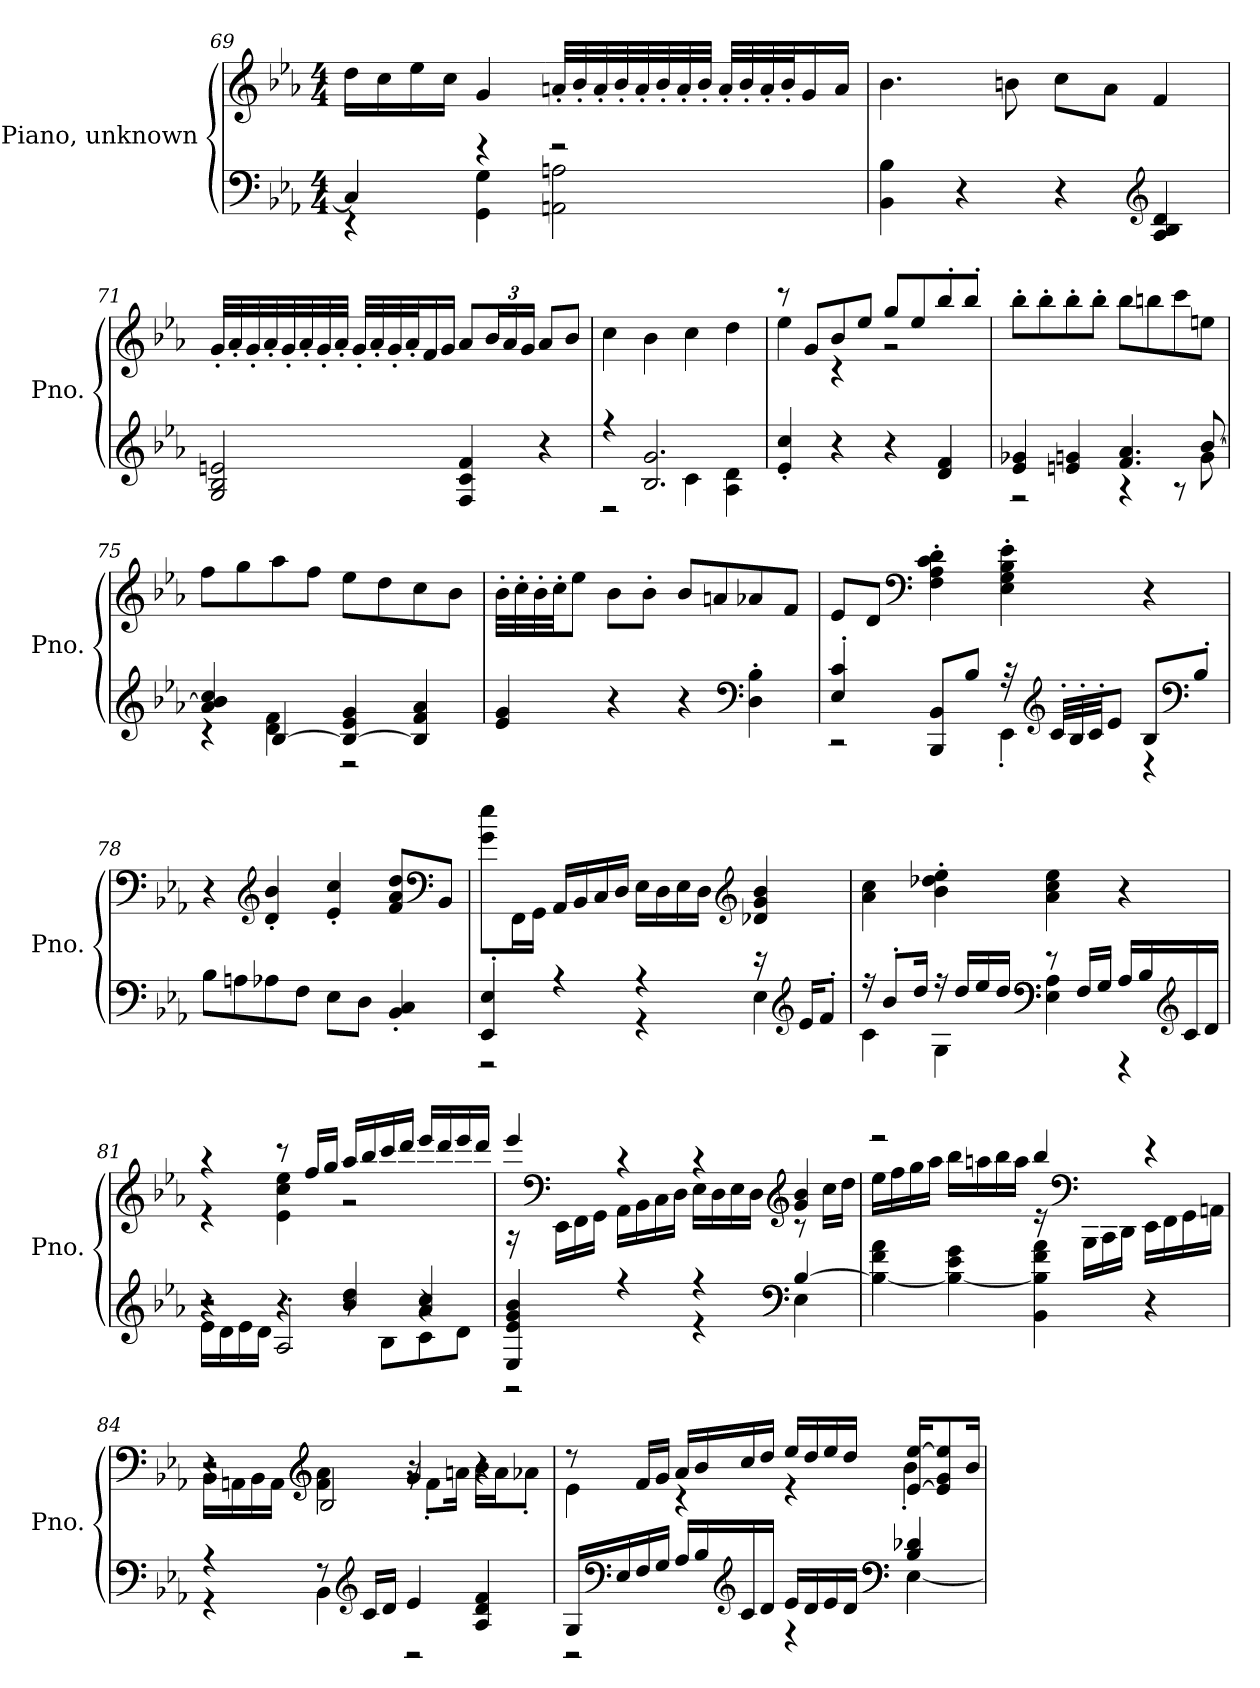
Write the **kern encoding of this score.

**kern	**kern
*part1	*part1
*staff2	*staff1
*I"Piano, unknown	*
*I'Pno.	*
*clefF4	*clefG2
*k[b-e-a-]	*k[b-e-a-]
*M4/4	*M4/4
=69	=69
*^	*
4C/]	4r	16dd\LL
.	.	16cc\
.	.	16ee-\
.	.	16cc\JJ
4r	4GG\ 4G\	4g/
2r	2AAn\ 2An\	32an'/LLL
.	.	32b-'/
.	.	32a'/
.	.	32b-'/
.	.	32a'/
.	.	32b-'/
.	.	32a'/
.	.	32b-'/JJJ
.	.	32a'/LLL
.	.	32b-'/
.	.	32a'/
.	.	32b-'/J
.	.	16g/
.	.	16a/JJ
*v	*v	*
=70	=70
4BB-\ 4B-\	4.b-\
4r	.
.	8bn\
4r	8cc\L
.	8a-\J
*clefG2	*
4A-/ 4B-/ 4d/	4f/
!!LO:LB:g=z
=71	=71
2G/ 2B-/ 2en/	32g'/LLL
.	32a-'/
.	32g'/
.	32a-'/
.	32g'/
.	32a-'/
.	32g'/
.	32a-'/JJJ
.	32g'/LLL
.	32a-'/
.	32g'/
.	32a-'/J
.	16f/
.	16g/JJ
4F/ 4c/ 4f/	8a-/L
*	*Xbrackettup
.	24b-/L
.	24a-/
.	24g/JJ
4r	8a-/L
.	8b-/J
=72	=72
*^	*
4r	2r	4cc\
2.B-/ 2.g/	.	4b-\
.	4c\	4cc\
.	4A-\ 4d\	4dd\
*v	*v	*
=73	=73
*	*^
4e-/' 4cc/'	8r	4ee-\
.	8g/L	.
4r	8b-/	4r
.	8ee-/J	.
4r	8gg/L	2r
.	8ee-/	.
4d/ 4f/	8bb-'/	.
.	8bb-'/J	.
*	*v	*v
!!LO:LB:g=z
=74	=74
*^	*
4e-/ 4g-X/	2r	8bb-'\L
.	.	8bb-'\
4en/ 4gn/	.	8bb-'\
.	.	8bb-'\J
4.f/ 4.a-/	4r	8bb-\L
.	.	8bbn\
.	8r	8ccc\
[8b-/	8g\	8een\J
=75	=75	=75
4a-/ 4b-/] 4cc/	4r	8ff\L
.	.	8gg\
[4B-/	4d\ 4f\	8aa-\
.	.	8ff\J
4B-/_ 4e-/ 4g/	2r	8ee-\L
.	.	8dd\
4B-/] 4f/ 4a-/	.	8cc\
.	.	8b-\J
*v	*v	*
=76	=76
4e-/ 4g/	32b-'\LLL
.	32cc'\
.	32b-'\
.	32cc'\JJ
.	8ee-\J
4r	8b-\L
.	8b-'\J
4r	8b-/L
.	8an/
*clefF4	*
4D\' 4B-\'	8a-X/
.	8f/J
!!LO:LB:g=z
=77	=77
*^	*
4E-/' 4c/'	2r	8e-/L
.	.	8d/J
*	*	*clefF4
8BBB-/ 8BB-/L	.	4F\' 4A-\' 4c\' 4d\'
8B-/J	.	.
32r	4EE-'\	4E-\' 4G\' 4B-\' 4e-\'
*clefG2	*	*
32c'/LLL	.	.
32B-'/	.	.
32c'/JJ	.	.
8e-/J	.	.
8B-/L	4r	4r
*clefF4	*	*
8B-'/J	.	.
*v	*v	*
=78	=78
8B-\L	4r
8An\	.
*	*clefG2
8A-X\	4d/' 4b-/'
8F\J	.
8E-\L	4e-/' 4cc/'
8D\J	.
4BB-/' 4C/'	8f/ 8a-/ 8dd/L
*	*clefF4
.	8BB-/J
!!LO:LB:g=z
=79	=79
*^	*
4EE-/' 4E-/'	2r	8g\ 8ee-\L
.	.	16FF\L
.	.	16GG\JJ
4r	.	16AA-/LL
.	.	16BB-/
.	.	16C/
.	.	16D/JJ
4r	4r	16E-\LL
.	.	16D\
.	.	16E-\
.	.	16D\JJ
*	*	*clefG2
16r	4E-\	4d-X/ 4g/ 4b-/
*clefG2	*	*
16e-/KL	.	.
8f'/J	.	.
=80	=80	=80
16r	4c\	4a-\ 4cc\
8b-'/L	.	.
16dd/Jk	.	.
16r	4G\	4b-\' 4dd-X\' 4ee-\'
16dd/LL	.	.
16ee-/	.	.
16dd/JJ	.	.
*clefF4	*	*
8r	4E-\ 4A-\	4a-\ 4cc\ 4ee-\
16F/LL	.	.
16G/JJ	.	.
16A-/LL	4r	4r
16B-/	.	.
*clefG2	*	*
16c/	.	.
16d/JJ	.	.
!!LO:LB:g=z
=81	=81	=81
*	*^	*^
2r	16e-\LL	4r	4r	4r
.	16d\	.	.	.
.	16e-\	.	.	.
.	16d\JJ	.	.	.
.	4r	2A-'/	8r	4e-\ 4cc\ 4ee-\
.	.	.	16ff/LL	.
.	.	.	16gg/JJ	.
4b-/ 4dd/	8r	.	16aa-/LL	2r
.	.	.	16bb-/	.
.	8B-\L	.	16ccc/	.
.	.	.	16ddd/JJ	.
4a-/ 4cc/	8c\	4r	16eee-/LL	.
.	.	.	16ddd/	.
.	8d\J	.	16eee-/	.
.	.	.	16ddd/JJ	.
*	*v	*v	*	*
=82	=82	=82	=82
4E-/ 4e-/ 4g/ 4b-/	2r	4eee-/	16r
*	*	*clefF4	*
.	.	.	16EE-\LL
.	.	.	16FF\
.	.	.	16GG\JJ
4r	.	4r	16AA-\LL
.	.	.	16BB-\
.	.	.	16C\
.	.	.	16D\JJ
4r	4r	4r	16E-\LL
.	.	.	16D\
.	.	.	16E-\
.	.	.	16D\JJ
*clefF4	*	*clefG2	*
[4B-/	4E-\	4g/ 4b-/	8r
.	.	.	16cc\LL
.	.	.	16dd\JJ
*v	*v	*	*
!!LO:PB:g=z	!!
=83	=83	=83
4B-\_ 4f\ 4a-\	2r	16ee-\LL
.	.	16ff\
.	.	16gg\
.	.	16aa-\JJ
4B-\_ 4e-\ 4g\	.	16bb-\LL
.	.	16aan\
.	.	16bb-\
.	.	16aa\JJ
4BB-\ 4B-\] 4f\ 4a-\	4bb-/	16r
*	*clefF4	*
.	.	16BBB-\LL
.	.	16CC\
.	.	16DD\JJ
4r	4r	16EE-\LL
.	.	16FF\
.	.	16GG\
.	.	16AAn\JJ
=84	=84	=84
*^	*	*^
4r	4r	2r	16BB-\LL	4r
.	.	.	16AAn\	.
.	.	.	16BB-\	.
.	.	.	16AA\JJ	.
*	*	*clefG2	*	*
8r	4BB-\	.	4f\ 4a-\	2B-/
*clefG2	*	*	*	*
16c/LL	.	.	.	.
16d/JJ	.	.	.	.
4e-/	2r	4g/	16r	.
.	.	.	8f'\L	.
.	.	.	16an\Jk	.
4A-/ 4d/ 4f/	.	4r	16b-\LL	4r
.	.	.	16a\J	.
.	.	.	8a-X'\J	.
*	*	*	*v	*v
!!LO:LB:g=z
=85	=85	=85	=85
16G/LL	2r	8r	4e-\
*clefF4	*	*	*
16E-/	.	.	.
16F/	.	16f/LL	.
16G/JJ	.	16g/JJ	.
16A-/LL	.	16a-/LL	4r
16B-/	.	16b-/	.
*clefG2	*	*	*
16c/	.	16cc/	.
16d/JJ	.	16dd/JJ	.
16e-/LL	4r	16ee-/LL	4r
16d/	.	16dd/	.
16e-/	.	16ee-/	.
16d/JJ	.	16dd/JJ	.
*clefF4	*	*	*
4B-/ 4d-X/	[4E-\	[16e-/ [16ee-/KL	4b-'\
.	.	8e-/] 8g/ 8ee-/]	.
.	.	16b-/Jk	.
*v	*v	*	*
*	*v	*v
=	=
*-	*-
